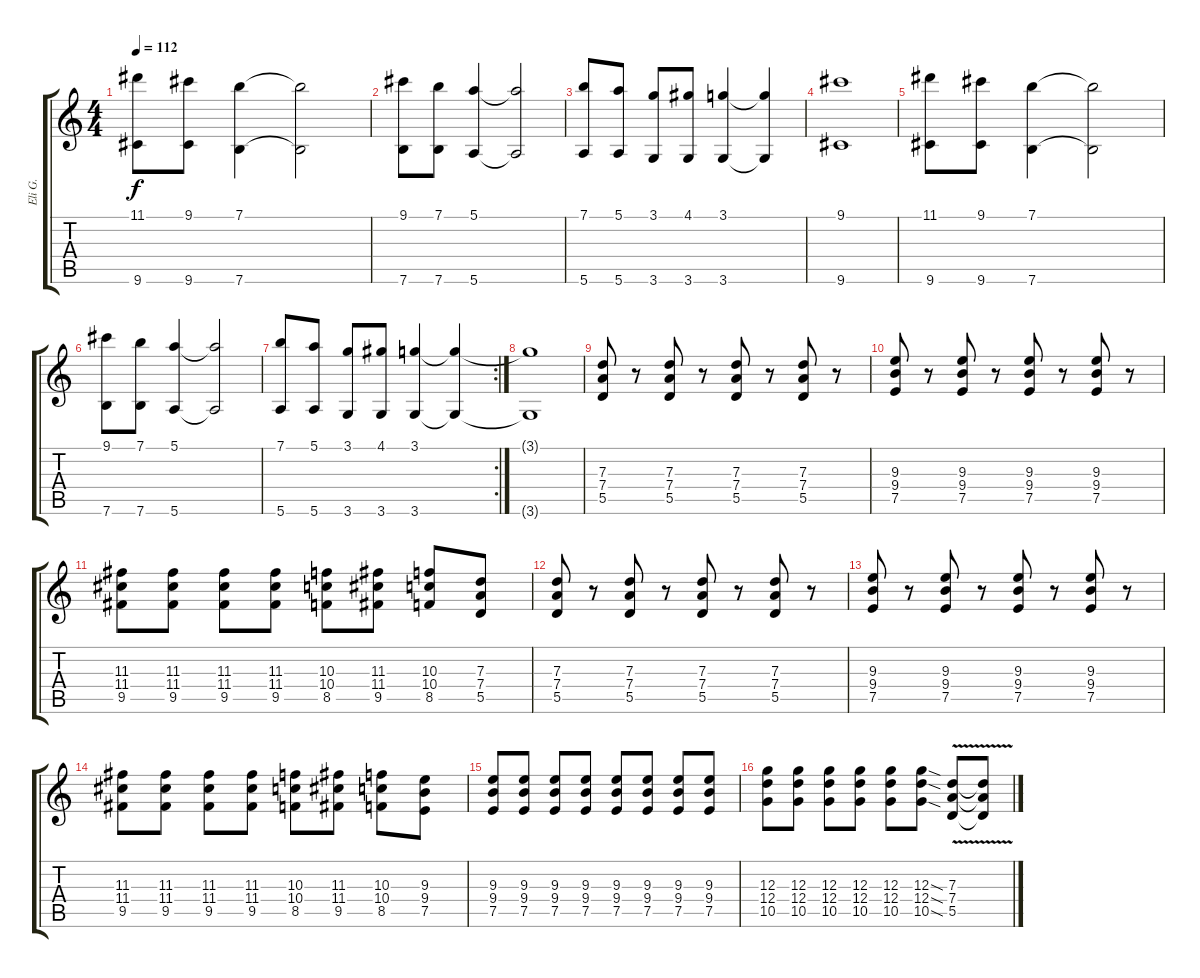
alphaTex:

\track ("Eli G." "Eli G.") {instrument electricguitarmuted}
\staff {score tabs}
\tuning (E4 B3 G3 D3 A2 E2) {hide}
\ts (4 4)
\tempo 112
\clef g2
\ks c
(11.1 9.6).8{dy f} (9.1 9.6).8 (7.1 7.6).4 (7.1{t} 7.6{t}).2 |
(9.1 7.6).8 (7.1 7.6).8 (5.1 5.6).4 (5.1{t} 5.6{t}).2 |
(7.1 5.6).8 (5.1 5.6).8 (3.1 3.6).8 (4.1 3.6).8 (3.1 3.6).4 (3.1{t} 3.6{t}).4 |
(9.1 9.6).1 |
(11.1 9.6).8 (9.1 9.6).8 (7.1 7.6).4 (7.1{t} 7.6{t}).2 |
(9.1 7.6).8 (7.1 7.6).8 (5.1 5.6).4 (5.1{t} 5.6{t}).2 |
\rc 2
(7.1 5.6).8 (5.1 5.6).8 (3.1 3.6).8 (4.1 3.6).8 (3.1 3.6).4 (3.1{t} 3.6{t}).4 |
(3.1{t} 3.6{t}).1 |
(7.3 7.4 5.5).8{volume 10 instrument electricguitarmuted} r.8 (7.3 7.4 5.5).8 r.8 (7.3 7.4 5.5).8 r.8 (7.3 7.4 5.5).8 r.8 |
(9.3 9.4 7.5).8 r.8 (9.3 9.4 7.5).8 r.8 (9.3 9.4 7.5).8 r.8 (9.3 9.4 7.5).8 r.8 |
(11.3 11.4 9.5).8 (11.3 11.4 9.5).8 (11.3 11.4 9.5).8 (11.3 11.4 9.5).8 (10.3 10.4 8.5).8 (11.3 11.4 9.5).8 (10.3 10.4 8.5).8 (7.3 7.4 5.5).8 |
(7.3 7.4 5.5).8 r.8 (7.3 7.4 5.5).8 r.8 (7.3 7.4 5.5).8 r.8 (7.3 7.4 5.5).8 r.8 |
(9.3 9.4 7.5).8 r.8 (9.3 9.4 7.5).8 r.8 (9.3 9.4 7.5).8 r.8 (9.3 9.4 7.5).8 r.8 |
(11.3 11.4 9.5).8 (11.3 11.4 9.5).8 (11.3 11.4 9.5).8 (11.3 11.4 9.5).8 (10.3 10.4 8.5).8 (11.3 11.4 9.5).8 (10.3 10.4 8.5).8 (9.3 9.4 7.5).8 |
(9.3 9.4 7.5).8 (9.3 9.4 7.5).8 (9.3 9.4 7.5).8 (9.3 9.4 7.5).8 (9.3 9.4 7.5).8 (9.3 9.4 7.5).8 (9.3 9.4 7.5).8 (9.3 9.4 7.5).8 |
(12.3 12.4 10.5).8 (12.3 12.4 10.5).8 (12.3 12.4 10.5).8 (12.3 12.4 10.5).8 (12.3 12.4 10.5).8 (12.3{sod} 12.4{sod} 10.5{sod}).8 (7.3{v} 7.4 5.5).8 (7.3{t} 7.4{t} 5.5{t}).8
